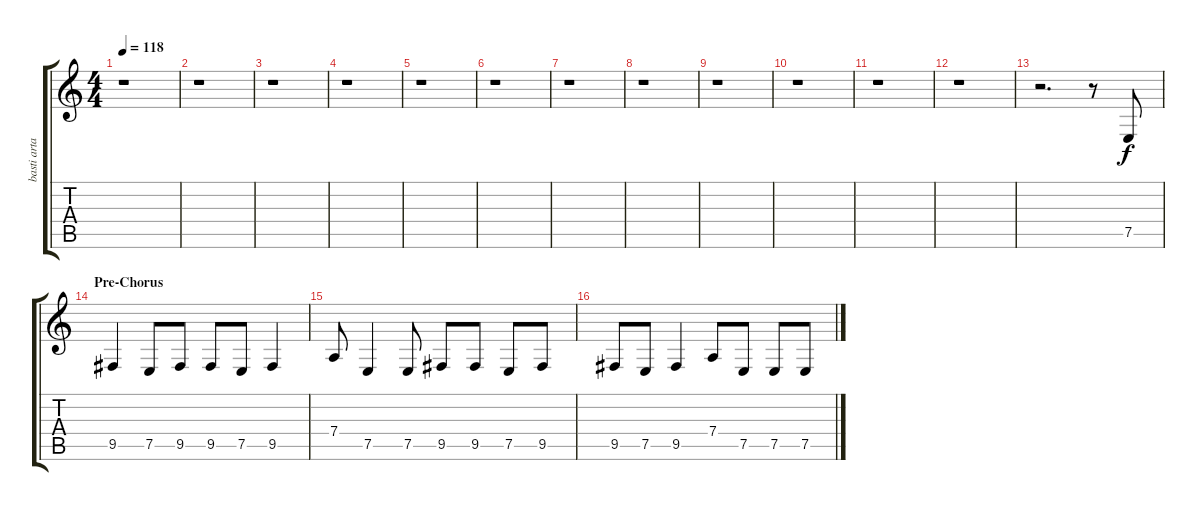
\track ("basti artadi" "basti arta") {instrument tenorsax}
\staff {score tabs}
\tuning (E4 B3 G3 D3 A2 E2) {hide}
\ts (4 4)
\tempo 118
\clef g2
\ks c
r.1{dy f} |
r.1 |
r.1 |
r.1 |
r.1 |
r.1 |
r.1 |
r.1 |
r.1 |
r.1 |
r.1 |
r.1 |
r.2{d} r.8 7.5.8 |
\section ("" "Pre-Chorus")
9.5.4 7.5.8 9.5.8 9.5.8 7.5.8 9.5.4 |
7.4.8 7.5.4 7.5.8 9.5.8 9.5.8 7.5.8 9.5.8 |
9.5.8 7.5.8 9.5.4 7.4.8 7.5.8 7.5.8 7.5.8
